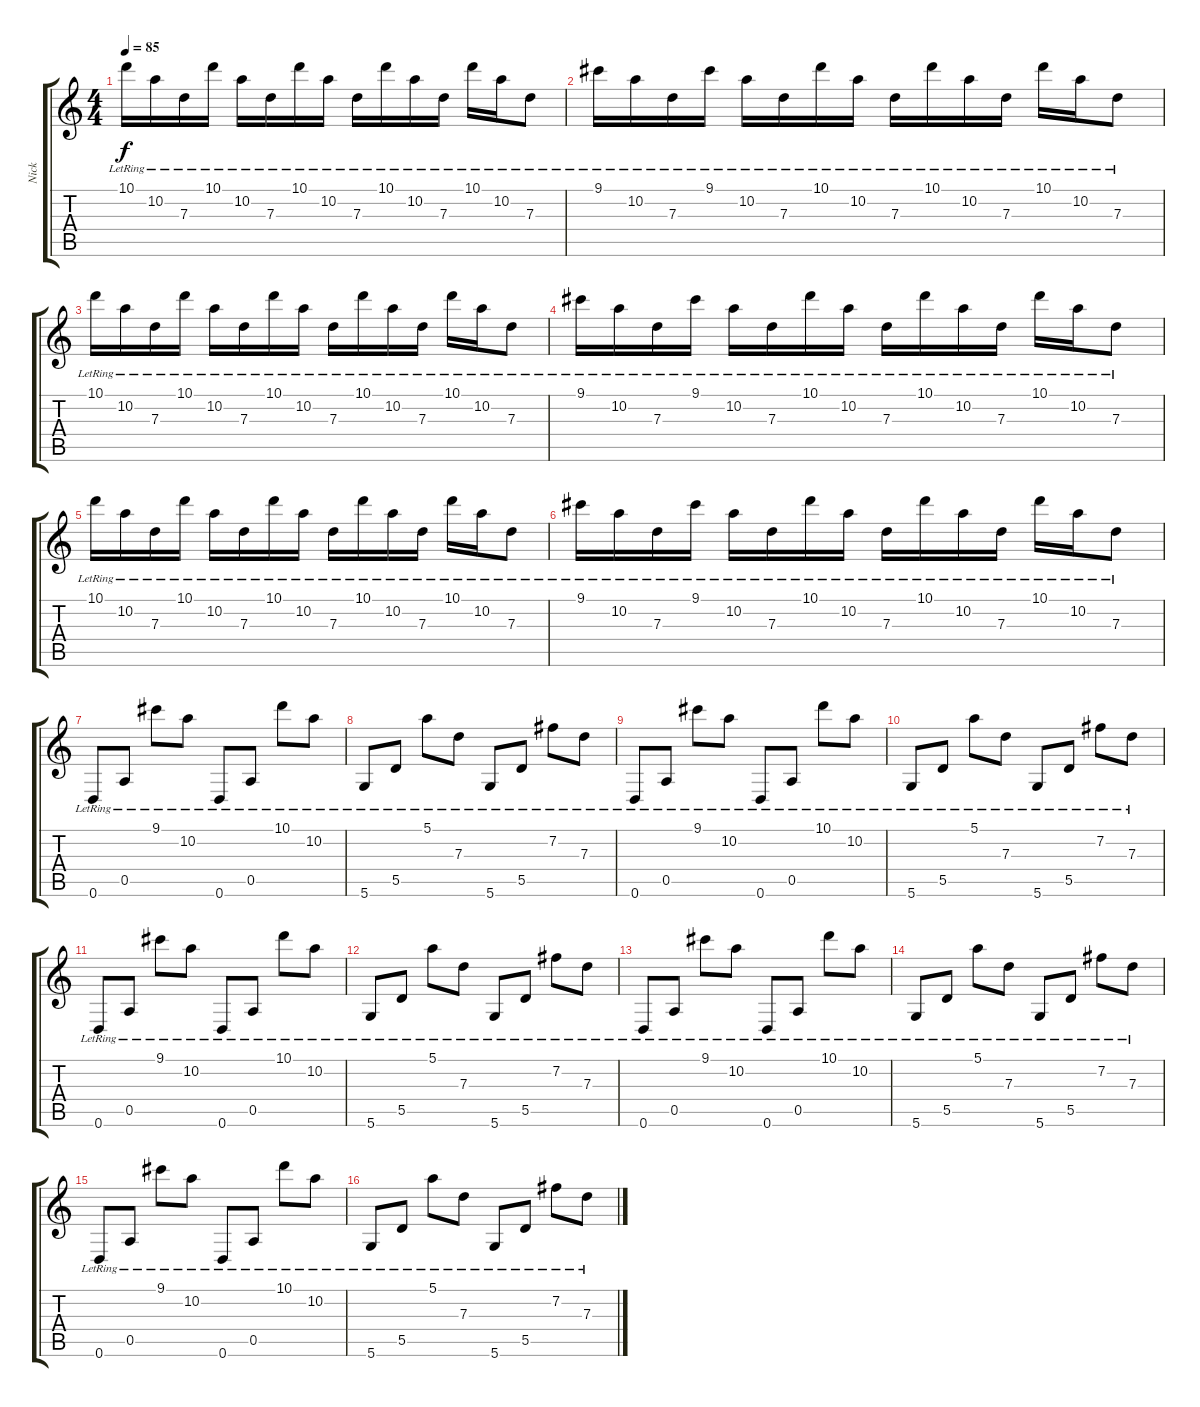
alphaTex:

\track ("Nick" "Nick") {instrument overdrivenguitar}
\staff {score tabs}
\tuning (E4 B3 G3 D3 A2 D2) {hide}
\ts (4 4)
\tempo 85
\clef g2
\ks c
10.1{lr}.16{dy f} 10.2{lr}.16 7.3{lr}.16 10.1{lr}.16 10.2{lr}.16 7.3{lr}.16 10.1{lr}.16 10.2{lr}.16 7.3{lr}.16 10.1{lr}.16 10.2{lr}.16 7.3{lr}.16 10.1{lr}.16 10.2{lr}.16 7.3{lr}.8 |
9.1{lr}.16 10.2{lr}.16 7.3{lr}.16 9.1{lr}.16 10.2{lr}.16 7.3{lr}.16 10.1{lr}.16 10.2{lr}.16 7.3{lr}.16 10.1{lr}.16 10.2{lr}.16 7.3{lr}.16 10.1{lr}.16 10.2{lr}.16 7.3{lr}.8 |
10.1{lr}.16 10.2{lr}.16 7.3{lr}.16 10.1{lr}.16 10.2{lr}.16 7.3{lr}.16 10.1{lr}.16 10.2{lr}.16 7.3{lr}.16 10.1{lr}.16 10.2{lr}.16 7.3{lr}.16 10.1{lr}.16 10.2{lr}.16 7.3{lr}.8 |
9.1{lr}.16 10.2{lr}.16 7.3{lr}.16 9.1{lr}.16 10.2{lr}.16 7.3{lr}.16 10.1{lr}.16 10.2{lr}.16 7.3{lr}.16 10.1{lr}.16 10.2{lr}.16 7.3{lr}.16 10.1{lr}.16 10.2{lr}.16 7.3{lr}.8 |
10.1{lr}.16 10.2{lr}.16 7.3{lr}.16 10.1{lr}.16 10.2{lr}.16 7.3{lr}.16 10.1{lr}.16 10.2{lr}.16 7.3{lr}.16 10.1{lr}.16 10.2{lr}.16 7.3{lr}.16 10.1{lr}.16 10.2{lr}.16 7.3{lr}.8 |
9.1{lr}.16 10.2{lr}.16 7.3{lr}.16 9.1{lr}.16 10.2{lr}.16 7.3{lr}.16 10.1{lr}.16 10.2{lr}.16 7.3{lr}.16 10.1{lr}.16 10.2{lr}.16 7.3{lr}.16 10.1{lr}.16 10.2{lr}.16 7.3{lr}.8 |
0.6{lr}.8{volume 16 instrument acousticguitarsteel} 0.5{lr}.8 9.1{lr}.8 10.2{lr}.8 0.6{lr}.8 0.5{lr}.8 10.1{lr}.8 10.2{lr}.8 |
5.6{lr}.8{instrument acousticguitarsteel} 5.5{lr}.8 5.1{lr}.8 7.3{lr}.8 5.6{lr}.8 5.5{lr}.8 7.2{lr}.8 7.3{lr}.8 |
0.6{lr}.8{volume 16 instrument acousticguitarsteel} 0.5{lr}.8 9.1{lr}.8 10.2{lr}.8 0.6{lr}.8 0.5{lr}.8 10.1{lr}.8 10.2{lr}.8 |
5.6{lr}.8{instrument acousticguitarsteel} 5.5{lr}.8 5.1{lr}.8 7.3{lr}.8 5.6{lr}.8 5.5{lr}.8 7.2{lr}.8 7.3{lr}.8 |
0.6{lr}.8{volume 16 instrument acousticguitarsteel} 0.5{lr}.8 9.1{lr}.8 10.2{lr}.8 0.6{lr}.8 0.5{lr}.8 10.1{lr}.8 10.2{lr}.8 |
5.6{lr}.8{instrument acousticguitarsteel} 5.5{lr}.8 5.1{lr}.8 7.3{lr}.8 5.6{lr}.8 5.5{lr}.8 7.2{lr}.8 7.3{lr}.8 |
0.6{lr}.8{volume 16 instrument acousticguitarsteel} 0.5{lr}.8 9.1{lr}.8 10.2{lr}.8 0.6{lr}.8 0.5{lr}.8 10.1{lr}.8 10.2{lr}.8 |
5.6{lr}.8{instrument acousticguitarsteel} 5.5{lr}.8 5.1{lr}.8 7.3{lr}.8 5.6{lr}.8 5.5{lr}.8 7.2{lr}.8 7.3{lr}.8 |
0.6{lr}.8{volume 16 instrument acousticguitarsteel} 0.5{lr}.8 9.1{lr}.8 10.2{lr}.8 0.6{lr}.8 0.5{lr}.8 10.1{lr}.8 10.2{lr}.8 |
5.6{lr}.8{instrument acousticguitarsteel} 5.5{lr}.8 5.1{lr}.8 7.3{lr}.8 5.6{lr}.8 5.5{lr}.8 7.2{lr}.8 7.3{lr}.8
